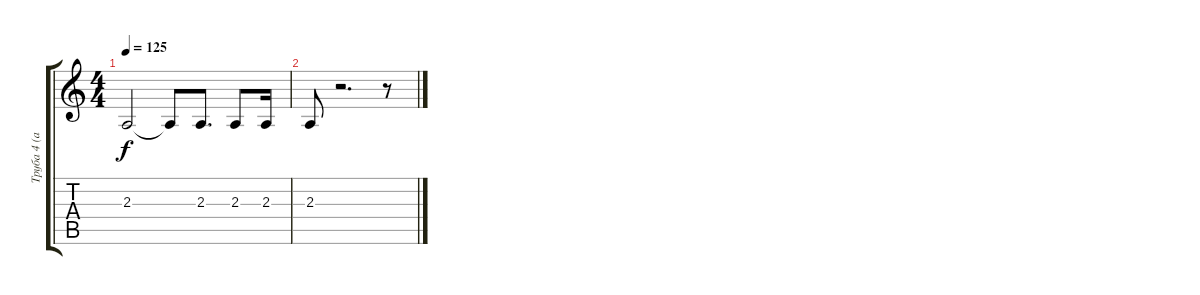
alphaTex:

\track ("Труба 4 (аккомп.)" "Труба 4 (а") {instrument trombone}
\staff {score tabs}
\tuning (E4 B3 G3 D3 A2 E2) {hide}
\ts (4 4)
\tempo 125
\clef g2
\ks c
2.3.2{dy f} 2.3{t}.8 2.3.8{d} 2.3.8 2.3.16 |
2.3.8 r.2{d} r.8
